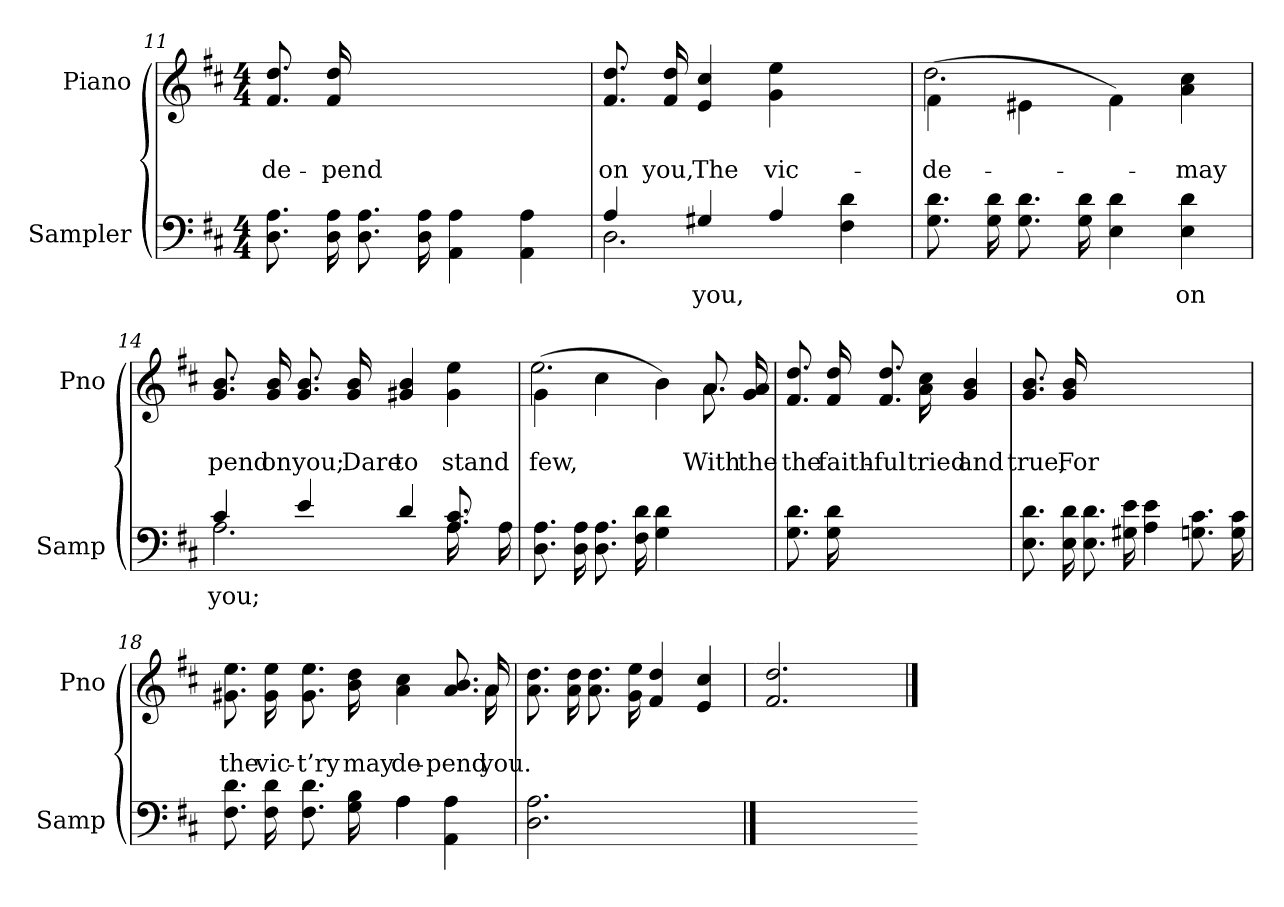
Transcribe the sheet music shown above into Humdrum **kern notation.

**kern	**text	**kern	**text	**text
*part2	*part2	*part1	*part1	*part1
*staff2	*staff2	*staff1	*staff1	*staff1
*I"Sampler	*	*I"Piano	*	*
*I'Samp	*	*I'Pno	*	*
*clefF4	*	*clefG2	*	*
*k[f#c#]	*	*k[f#c#]	*	*
*D:	*	*D:	*	*
*M4/4	*	*M4/4	*	*
=11	=11	=11	=11	=11
8.D 8.A	.	8.f# 8.dd	.	de-
16D 16A	.	16f# 16dd	.	-pend
8.D 8.A	.	2.ryy	.	.
16D 16A	.	.	.	.
4AA 4A	.	.	.	.
4AA 4A	.	.	.	.
=12	=12	=12	=12	=12
*^	*	*	*	*
4A/	2.D	.	8.f# 8.dd	.	on
.	.	.	16f# 16dd	.	you,
4G#X/	.	you,	4e 4cc#	.	The
4A/	.	.	4g 4ee	.	vic-
4F# 4d	4ryy	.	4ryy	.	.
*v	*v	*	*	*	*
=13	=13	=13	=13	=13
*	*	*^	*	*
8.G 8.d	.	(4f#\	2.dd	.	de-
16G 16d	.	.	.	.	.
8.G 8.d	.	4e#X\	.	.	.
16G 16d	.	.	.	.	.
4E 4d	.	4f#\)	.	.	.
4E 4d	on	4a 4cc#	4ryy	.	may
*	*	*v	*v	*	*
=14	=14	=14	=14	=14
*^	*	*	*	*
4c#/	2.A	you;	8.g 8.b	.	-pend
.	.	.	16g 16b	.	on
4e/	.	.	8.g 8.b	.	you;
.	.	.	16g 16b	.	Dare
4d/	.	.	4g#X 4b	.	to
8.A 8.c#	16A	.	4g# 4ee	.	stand
.	8.ryy	.	.	.	.
16A\	.	.	.	.	.
*v	*v	*	*	*	*
=15	=15	=15	=15	=15
*	*	*^	*	*
8.D 8.A	.	(4g\	2.ee	.	few,
16D 16A	.	.	.	.	.
8.D 8.A	.	4cc#\	.	.	.
16F# 16d	.	.	.	.	.
4G 4d	.	4b\)	.	.	.
4ryy	.	8.a/	8.a	.	With
.	.	16g 16a	16ryy	.	the
*	*	*v	*v	*	*
=16	=16	=16	=16	=16
8.G 8.d	.	8.f# 8.dd	.	the
16G 16d	.	16f# 16dd	.	faith-
2ryy	.	8.f# 8.dd	.	-ful
.	.	16a 16cc#	.	tried
.	.	4g 4b	.	and
=17	=17	=17	=17	=17
8.E 8.d	.	8.g 8.b	.	true,
16E 16d	.	16g 16b	.	For
8.E 8.d	.	2.ryy	.	.
16G#X 16e	.	.	.	.
4A 4e	.	.	.	.
8.Gn 8.c#	.	.	.	.
16G 16c#	.	.	.	.
=18	=18	=18	=18	=18
*^	*	*^	*	*
8.F# 8.d	2ryy	.	8.g#X 8.ee	2...ryy	.	the
16F# 16d	.	.	16g# 16ee	.	.	vic-
8.F# 8.d	.	.	8.g# 8.ee	.	.	-t’ry
16G 16B	.	.	16b 16dd	.	.	may
4A\	4A	.	4a 4cc#	.	.	de-
4AA 4A	4ryy	.	8.a 8.b	.	.	-pend
.	.	.	16a/	16a	.	you.
*v	*v	*	*	*	*	*
*	*	*v	*v	*	*
=19	=19	=19	=19	=19
2.D 2.A	.	8.a 8.dd	.	.
.	.	16a 16dd	.	.
.	.	8.a 8.dd	.	.
.	.	16g 16ee	.	.
.	.	4f# 4dd	.	.
4ryy	.	4e 4cc#	.	.
==20	=20	=20	=20	=20
1ryy	.	2.f# 2.dd	.	.
.	.	4ryy	.	.
=	==	==	==	==
*-	*-	*-	*-	*-
